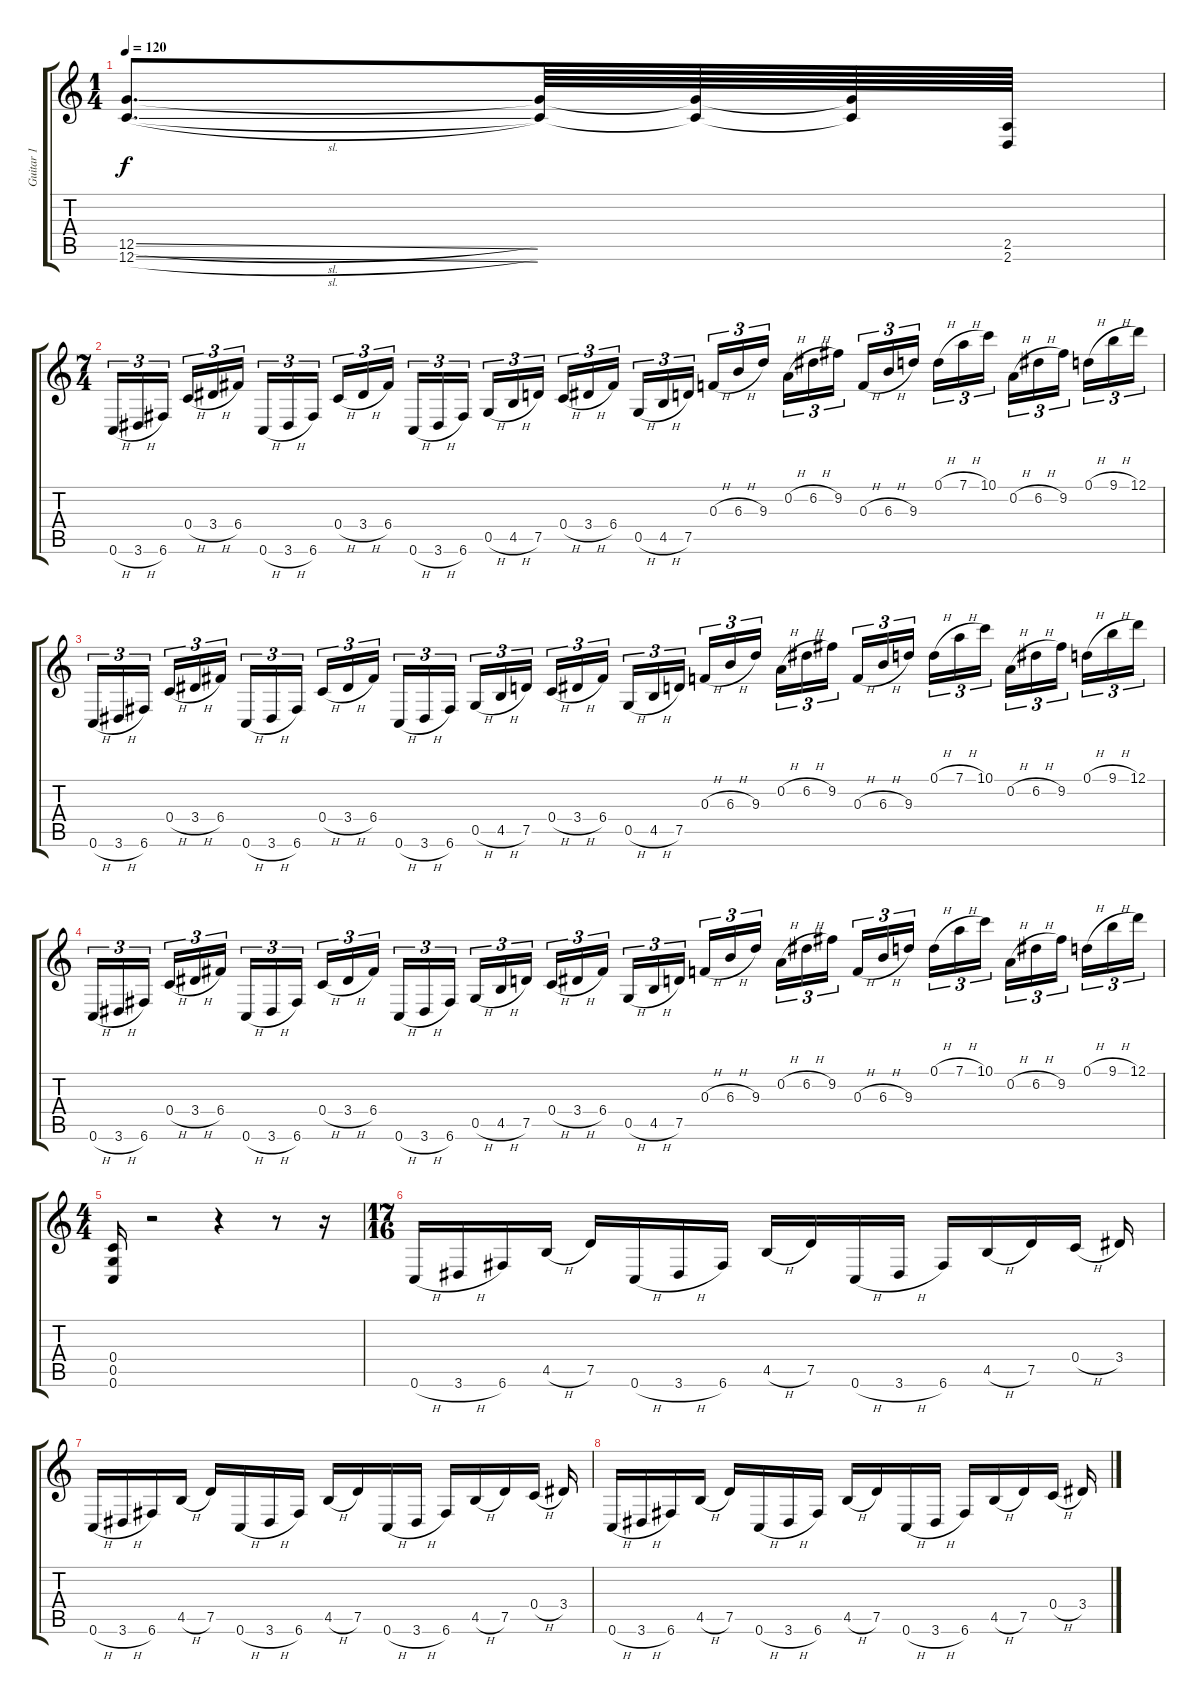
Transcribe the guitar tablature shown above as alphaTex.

\track ("Guitar 1" "Guitar 1") {instrument distortionguitar}
\staff {score tabs}
\tuning (D4 A3 F3 C3 G2 C2) {hide}
\ts (1 4)
\tempo 120
\clef g2
\ks c
(12.5{sl} 12.6{sl}).8{d dy f} (12.5{t} 12.6{t}).64 (12.5{t} 12.6{t}).64 (12.5{t} 12.6{t}).64 (2.5 2.6).64 |
\ts (7 4)
0.6{h}.16{tu (3 2)} 3.6{h}.16{tu (3 2)} 6.6.16{tu (3 2) beam splitsecondary} 0.4{h}.16{tu (3 2)} 3.4{h}.16{tu (3 2)} 6.4.16{tu (3 2)} 0.6{h}.16{tu (3 2)} 3.6{h}.16{tu (3 2)} 6.6.16{tu (3 2) beam splitsecondary} 0.4{h}.16{tu (3 2)} 3.4{h}.16{tu (3 2)} 6.4.16{tu (3 2)} 0.6{h}.16{tu (3 2)} 3.6{h}.16{tu (3 2)} 6.6.16{tu (3 2) beam splitsecondary} 0.5{h}.16{tu (3 2)} 4.5{h}.16{tu (3 2)} 7.5.16{tu (3 2)} 0.4{h}.16{tu (3 2)} 3.4{h}.16{tu (3 2)} 6.4.16{tu (3 2) beam splitsecondary} 0.5{h}.16{tu (3 2)} 4.5{h}.16{tu (3 2)} 7.5.16{tu (3 2)} 0.3{h}.16{tu (3 2)} 6.3{h}.16{tu (3 2)} 9.3.16{tu (3 2) beam splitsecondary} 0.2{h}.16{tu (3 2)} 6.2{h}.16{tu (3 2)} 9.2.16{tu (3 2)} 0.3{h}.16{tu (3 2)} 6.3{h}.16{tu (3 2)} 9.3.16{tu (3 2) beam splitsecondary} 0.1{h}.16{tu (3 2)} 7.1{h}.16{tu (3 2)} 10.1.16{tu (3 2)} 0.2{h}.16{tu (3 2)} 6.2{h}.16{tu (3 2)} 9.2.16{tu (3 2) beam splitsecondary} 0.1{h}.16{tu (3 2)} 9.1{h}.16{tu (3 2)} 12.1.16{tu (3 2)} |
0.6{h}.16{tu (3 2)} 3.6{h}.16{tu (3 2)} 6.6.16{tu (3 2) beam splitsecondary} 0.4{h}.16{tu (3 2)} 3.4{h}.16{tu (3 2)} 6.4.16{tu (3 2)} 0.6{h}.16{tu (3 2)} 3.6{h}.16{tu (3 2)} 6.6.16{tu (3 2) beam splitsecondary} 0.4{h}.16{tu (3 2)} 3.4{h}.16{tu (3 2)} 6.4.16{tu (3 2)} 0.6{h}.16{tu (3 2)} 3.6{h}.16{tu (3 2)} 6.6.16{tu (3 2) beam splitsecondary} 0.5{h}.16{tu (3 2)} 4.5{h}.16{tu (3 2)} 7.5.16{tu (3 2)} 0.4{h}.16{tu (3 2)} 3.4{h}.16{tu (3 2)} 6.4.16{tu (3 2) beam splitsecondary} 0.5{h}.16{tu (3 2)} 4.5{h}.16{tu (3 2)} 7.5.16{tu (3 2)} 0.3{h}.16{tu (3 2)} 6.3{h}.16{tu (3 2)} 9.3.16{tu (3 2) beam splitsecondary} 0.2{h}.16{tu (3 2)} 6.2{h}.16{tu (3 2)} 9.2.16{tu (3 2)} 0.3{h}.16{tu (3 2)} 6.3{h}.16{tu (3 2)} 9.3.16{tu (3 2) beam splitsecondary} 0.1{h}.16{tu (3 2)} 7.1{h}.16{tu (3 2)} 10.1.16{tu (3 2)} 0.2{h}.16{tu (3 2)} 6.2{h}.16{tu (3 2)} 9.2.16{tu (3 2) beam splitsecondary} 0.1{h}.16{tu (3 2)} 9.1{h}.16{tu (3 2)} 12.1.16{tu (3 2)} |
0.6{h}.16{tu (3 2)} 3.6{h}.16{tu (3 2)} 6.6.16{tu (3 2) beam splitsecondary} 0.4{h}.16{tu (3 2)} 3.4{h}.16{tu (3 2)} 6.4.16{tu (3 2)} 0.6{h}.16{tu (3 2)} 3.6{h}.16{tu (3 2)} 6.6.16{tu (3 2) beam splitsecondary} 0.4{h}.16{tu (3 2)} 3.4{h}.16{tu (3 2)} 6.4.16{tu (3 2)} 0.6{h}.16{tu (3 2)} 3.6{h}.16{tu (3 2)} 6.6.16{tu (3 2) beam splitsecondary} 0.5{h}.16{tu (3 2)} 4.5{h}.16{tu (3 2)} 7.5.16{tu (3 2)} 0.4{h}.16{tu (3 2)} 3.4{h}.16{tu (3 2)} 6.4.16{tu (3 2) beam splitsecondary} 0.5{h}.16{tu (3 2)} 4.5{h}.16{tu (3 2)} 7.5.16{tu (3 2)} 0.3{h}.16{tu (3 2)} 6.3{h}.16{tu (3 2)} 9.3.16{tu (3 2) beam splitsecondary} 0.2{h}.16{tu (3 2)} 6.2{h}.16{tu (3 2)} 9.2.16{tu (3 2)} 0.3{h}.16{tu (3 2)} 6.3{h}.16{tu (3 2)} 9.3.16{tu (3 2) beam splitsecondary} 0.1{h}.16{tu (3 2)} 7.1{h}.16{tu (3 2)} 10.1.16{tu (3 2)} 0.2{h}.16{tu (3 2)} 6.2{h}.16{tu (3 2)} 9.2.16{tu (3 2) beam splitsecondary} 0.1{h}.16{tu (3 2)} 9.1{h}.16{tu (3 2)} 12.1.16{tu (3 2)} |
\ts (4 4)
(0.4 0.5 0.6).16 r.2 r.4 r.8 r.16 |
\ts (17 16)
0.6{h}.16{volume 16} 3.6{h}.16 6.6.16 4.5{h}.16 7.5.16 0.6{h}.16 3.6{h}.16 6.6.16 4.5{h}.16 7.5.16 0.6{h}.16 3.6{h}.16 6.6.16 4.5{h}.16 7.5.16 0.4{h}.16 3.4.16 |
0.6{h}.16 3.6{h}.16 6.6.16 4.5{h}.16 7.5.16 0.6{h}.16 3.6{h}.16 6.6.16 4.5{h}.16 7.5.16 0.6{h}.16 3.6{h}.16 6.6.16 4.5{h}.16 7.5.16 0.4{h}.16 3.4.16 |
0.6{h}.16 3.6{h}.16 6.6.16 4.5{h}.16 7.5.16 0.6{h}.16 3.6{h}.16 6.6.16 4.5{h}.16 7.5.16 0.6{h}.16 3.6{h}.16 6.6.16 4.5{h}.16 7.5.16 0.4{h}.16 3.4.16
